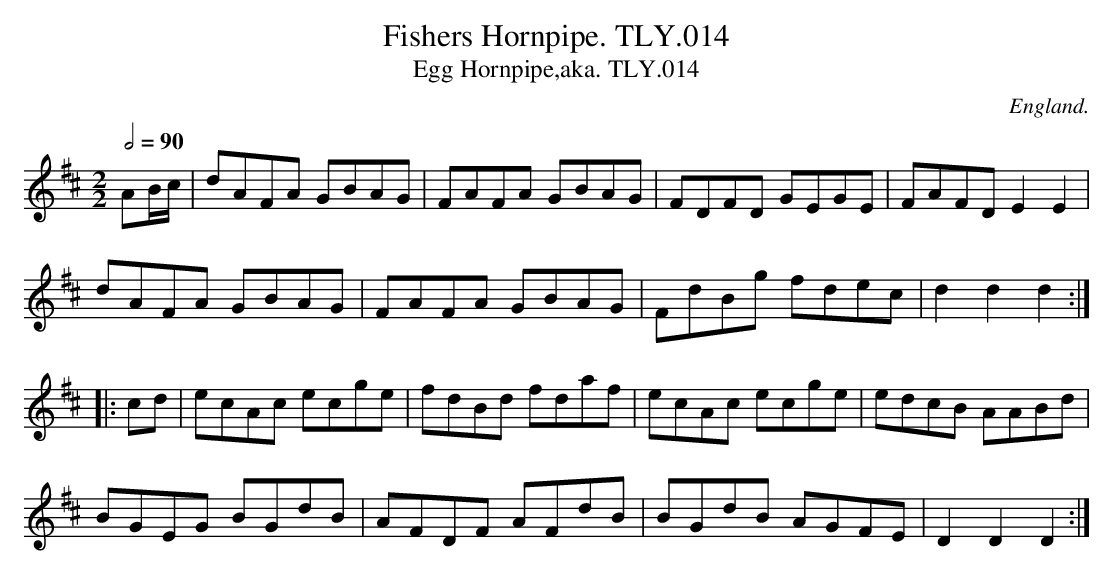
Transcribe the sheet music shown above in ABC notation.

X:1
T:Fishers Hornpipe. TLY.014
T:Egg Hornpipe,aka. TLY.014
L:1/8
M:2/2
O:England.
Q:1/2=90
K:D
AB/2c/2|dAFA GBAG|FAFA GBAG|FDFD GEGE|FAFD E2E2|!
dAFA GBAG|FAFA GBAG|FdBg fdec|d2d2d2:|!
|:cd|ecAc ecge|fdBd fdaf|ecAc ecge|edcB AABd|!
BGEG BGdB|AFDF AFdB|BGdB AGFE|D2D2D2:|
